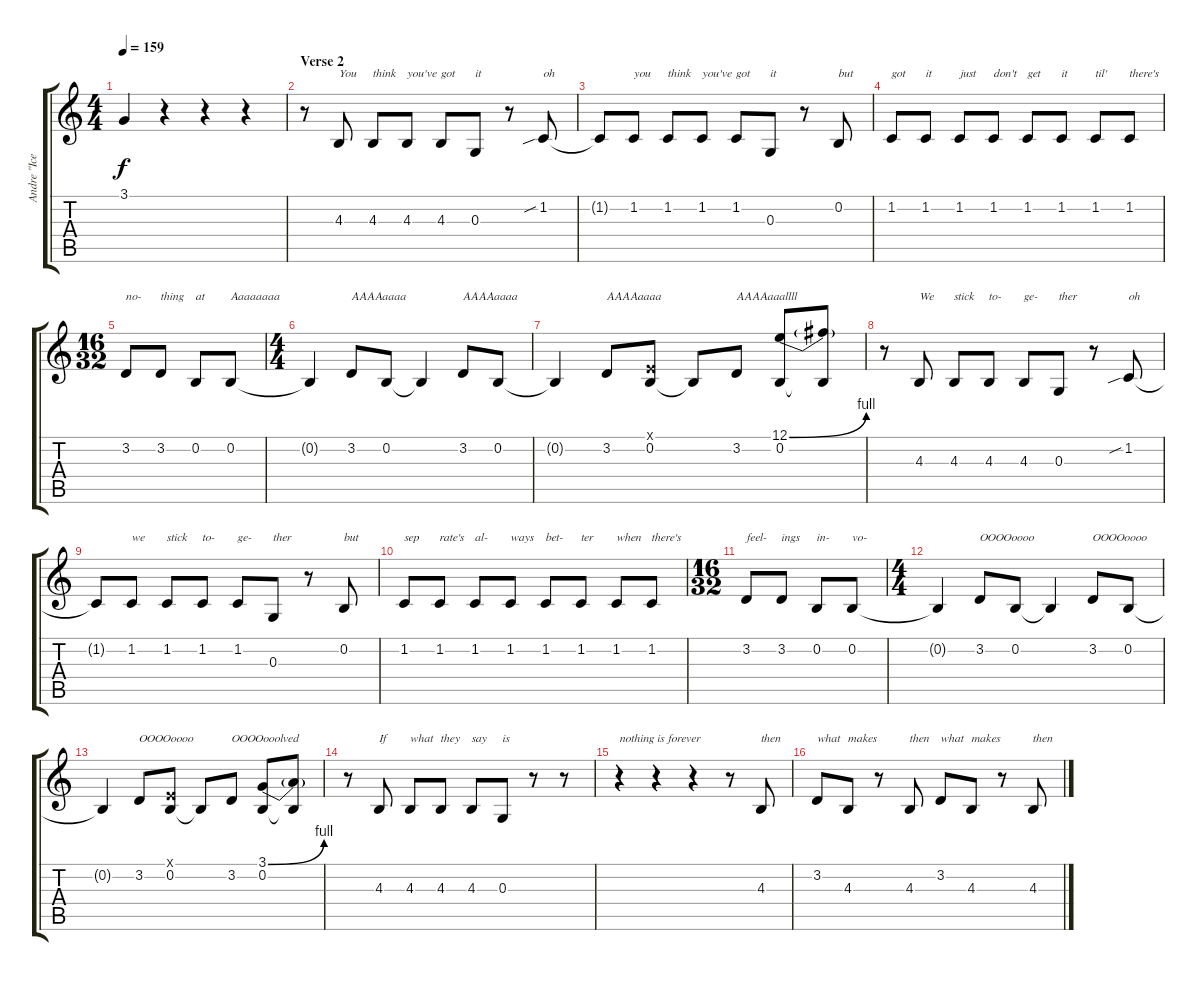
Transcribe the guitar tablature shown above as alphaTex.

\track ("Andre \"Ice Cold\" 3000(Voice)" "Andre \"Ice") {instrument tenorsax}
\staff {score tabs}
\tuning (E4 B3 G3 D3 A2 E2) {hide}
\ts (4 4)
\tempo 159
\clef g2
\ks c
3.1{t}.4{dy f} r.4 r.4 r.4 |
\section ("" "Verse 2")
r.8 4.3.8{txt "You" volume 16} 4.3.8{txt "think"} 4.3.8{txt "you've"} 4.3.8{txt "got"} 0.3.8{txt "it"} r.8 1.2{sib}.8{txt "oh"} |
1.2{t}.8 1.2.8{txt "you"} 1.2.8{txt "think"} 1.2.8{txt "you've"} 1.2.8{txt "got"} 0.3.8{txt "it"} r.8 0.2.8{txt "but"} |
1.2.8{txt "got"} 1.2.8{txt "it"} 1.2.8{txt "just"} 1.2.8{txt "don't"} 1.2.8{txt "get"} 1.2.8{txt "it"} 1.2.8{txt "til'"} 1.2.8{txt "there's"} |
\ts (16 32)
3.2.8{txt "no-"} 3.2.8{txt "thing"} 0.2.8{txt "at"} 0.2.8{txt "Aaaaaaaa"} |
\ts (4 4)
0.2{t}.4 3.2.8{txt "AAAAaaaa"} 0.2.8 0.2{t}.4 3.2.8{txt "AAAAaaaa"} 0.2.8 |
0.2{t}.4 3.2.8{txt "AAAAaaaa"} (0.1{x} 0.2).8 0.2{t}.8 3.2.8{txt "AAAAaaallll"} (12.1{be (bend 0 0 60 4)} 0.2).8 (12.1{t} 0.2{t}).8 |
r.8 4.3.8{txt "We"} 4.3.8{txt "stick"} 4.3.8{txt "to-"} 4.3.8{txt "ge-"} 0.3.8{txt "ther"} r.8 1.2{sib}.8{txt "oh"} |
1.2{t}.8 1.2.8{txt "we"} 1.2.8{txt "stick"} 1.2.8{txt "to-"} 1.2.8{txt "ge-"} 0.3.8{txt "ther"} r.8 0.2.8{txt "but"} |
1.2.8{txt "sep"} 1.2.8{txt "rate's"} 1.2.8{txt "al-"} 1.2.8{txt "ways"} 1.2.8{txt "bet-"} 1.2.8{txt "ter"} 1.2.8{txt "when"} 1.2.8{txt "there's"} |
\ts (16 32)
3.2.8{txt "feel-"} 3.2.8{txt "ings"} 0.2.8{txt "in-"} 0.2.8{txt "vo-"} |
\ts (4 4)
0.2{t}.4 3.2.8{txt "OOOOoooo"} 0.2.8 0.2{t}.4 3.2.8{txt "OOOOoooo"} 0.2.8 |
0.2{t}.4 3.2.8{txt "OOOOoooo"} (0.1{x} 0.2).8 0.2{t}.8 3.2.8{txt "OOOOooolved"} (3.1{be (bend 0 0 60 4)} 0.2).8 (3.1{t} 0.2{t}).8 |
r.8 4.3.8{txt "If"} 4.3.8{txt "what"} 4.3.8{txt "they"} 4.3.8{txt "say"} 0.3.8{txt "is"} r.8 r.8 |
r.4{txt "nothing is forever"} r.4 r.4 r.8 4.3.8{txt "then"} |
3.2.8{txt "what "} 4.3.8{txt "makes"} r.8 4.3.8{txt "then"} 3.2.8{txt "what"} 4.3.8{txt "makes"} r.8 4.3.8{txt "then"}
